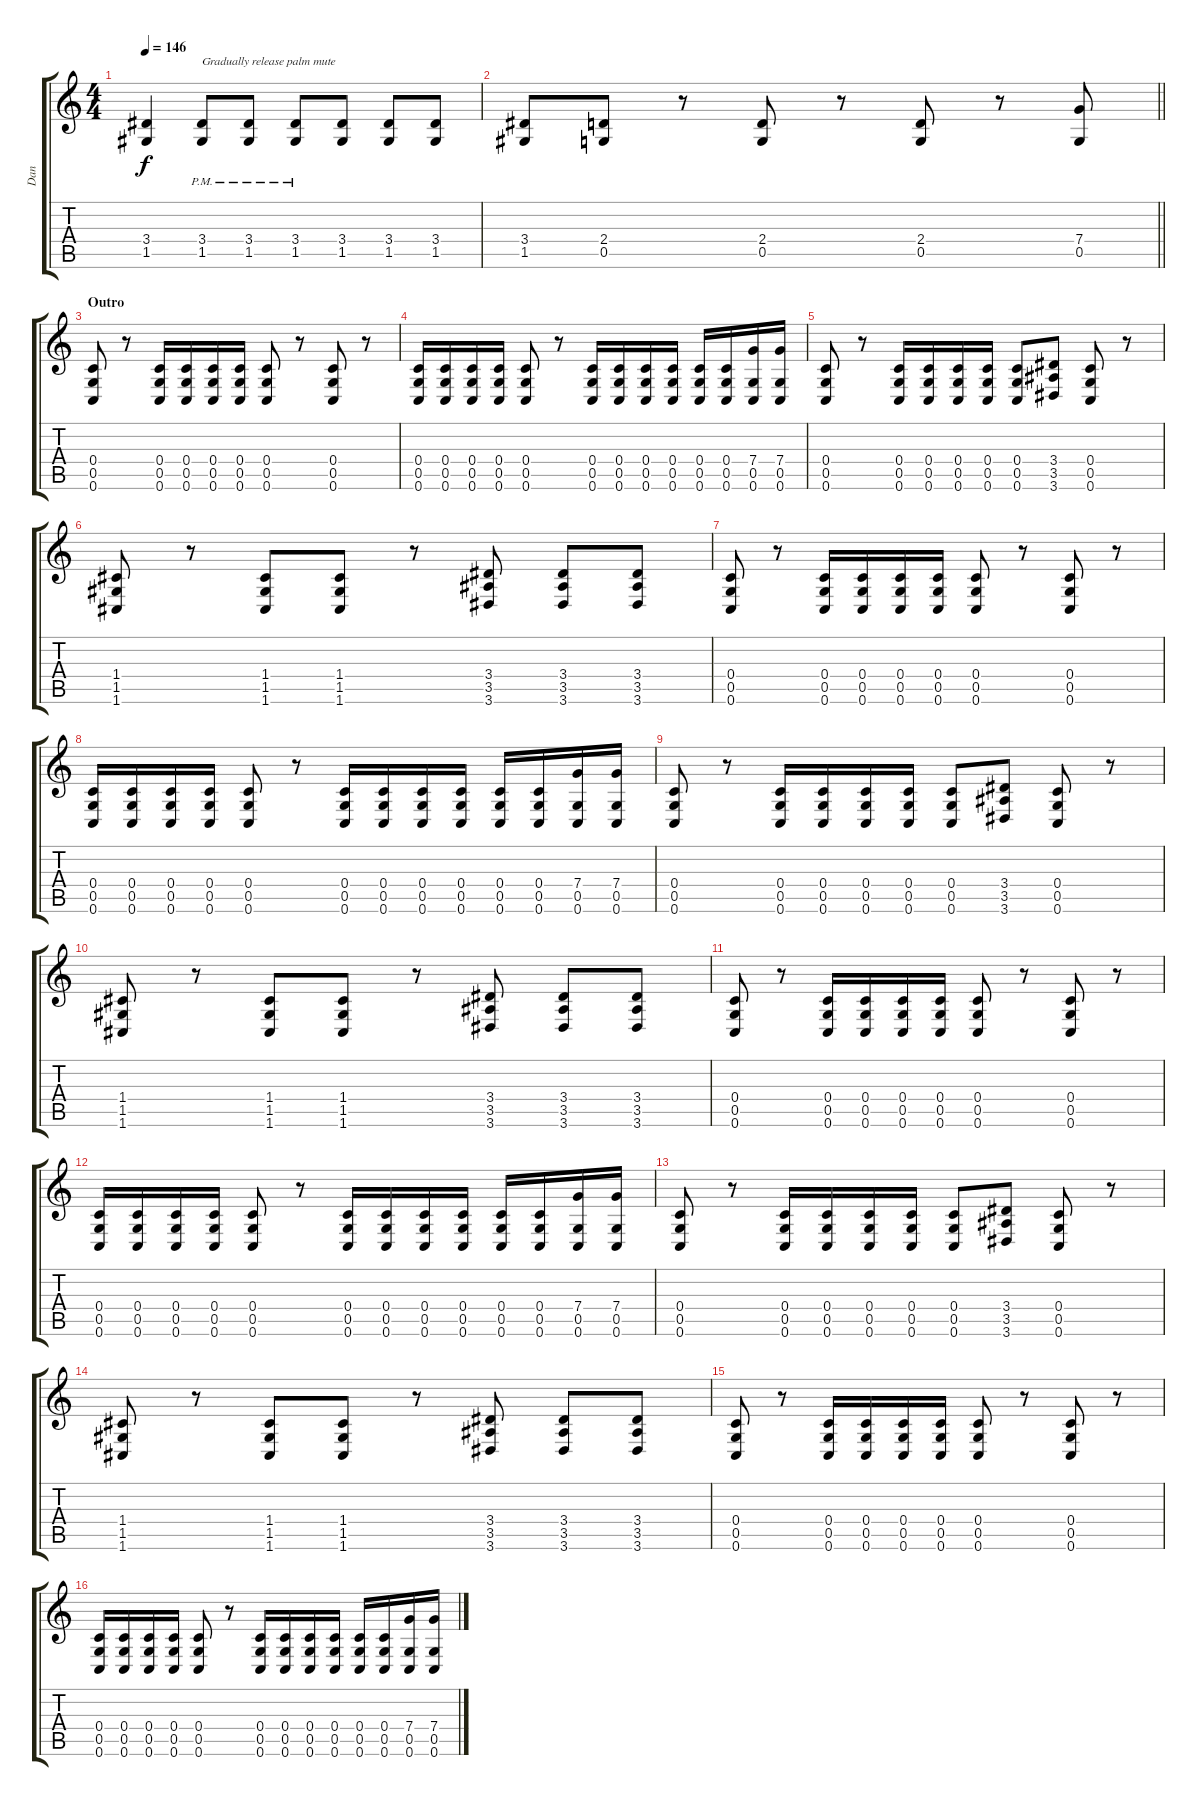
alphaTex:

\track ("Dan" "Dan") {instrument distortionguitar}
\staff {score tabs}
\tuning (D4 A3 F3 C3 G2 C2) {hide}
\ts (4 4)
\tempo 146
\clef g2
\ks c
(3.4 1.5).4{dy f} (3.4{pm} 1.5{pm}).8{txt "Gradually release palm mute"} (3.4{pm} 1.5{pm}).8 (3.4{pm} 1.5{pm}).8 (3.4 1.5).8 (3.4 1.5).8 (3.4 1.5).8 |
\barLineRight lightlight
(3.4 1.5).8 (2.4 0.5).8 r.8 (2.4 0.5).8 r.8 (2.4 0.5).8 r.8 (7.4 0.5).8 |
\section ("" "Outro")
(0.4 0.5 0.6).8 r.8 (0.4 0.5 0.6).16 (0.4 0.5 0.6).16 (0.4 0.5 0.6).16 (0.4 0.5 0.6).16 (0.4 0.5 0.6).8 r.8 (0.4 0.5 0.6).8 r.8 |
(0.4 0.5 0.6).16 (0.4 0.5 0.6).16 (0.4 0.5 0.6).16 (0.4 0.5 0.6).16 (0.4 0.5 0.6).8 r.8 (0.4 0.5 0.6).16 (0.4 0.5 0.6).16 (0.4 0.5 0.6).16 (0.4 0.5 0.6).16 (0.4 0.5 0.6).16 (0.4 0.5 0.6).16 (7.4 0.5 0.6).16 (7.4 0.5 0.6).16 |
(0.4 0.5 0.6).8 r.8 (0.4 0.5 0.6).16 (0.4 0.5 0.6).16 (0.4 0.5 0.6).16 (0.4 0.5 0.6).16 (0.4 0.5 0.6).8 (3.4 3.5 3.6).8 (0.4 0.5 0.6).8 r.8 |
(1.4 1.5 1.6).8 r.8 (1.4 1.5 1.6).8 (1.4 1.5 1.6).8 r.8 (3.4 3.5 3.6).8 (3.4 3.5 3.6).8 (3.4 3.5 3.6).8 |
(0.4 0.5 0.6).8 r.8 (0.4 0.5 0.6).16 (0.4 0.5 0.6).16 (0.4 0.5 0.6).16 (0.4 0.5 0.6).16 (0.4 0.5 0.6).8 r.8 (0.4 0.5 0.6).8 r.8 |
(0.4 0.5 0.6).16 (0.4 0.5 0.6).16 (0.4 0.5 0.6).16 (0.4 0.5 0.6).16 (0.4 0.5 0.6).8 r.8 (0.4 0.5 0.6).16 (0.4 0.5 0.6).16 (0.4 0.5 0.6).16 (0.4 0.5 0.6).16 (0.4 0.5 0.6).16 (0.4 0.5 0.6).16 (7.4 0.5 0.6).16 (7.4 0.5 0.6).16 |
(0.4 0.5 0.6).8 r.8 (0.4 0.5 0.6).16 (0.4 0.5 0.6).16 (0.4 0.5 0.6).16 (0.4 0.5 0.6).16 (0.4 0.5 0.6).8 (3.4 3.5 3.6).8 (0.4 0.5 0.6).8 r.8 |
(1.4 1.5 1.6).8 r.8 (1.4 1.5 1.6).8 (1.4 1.5 1.6).8 r.8 (3.4 3.5 3.6).8 (3.4 3.5 3.6).8 (3.4 3.5 3.6).8 |
(0.4 0.5 0.6).8 r.8 (0.4 0.5 0.6).16 (0.4 0.5 0.6).16 (0.4 0.5 0.6).16 (0.4 0.5 0.6).16 (0.4 0.5 0.6).8 r.8 (0.4 0.5 0.6).8 r.8 |
(0.4 0.5 0.6).16 (0.4 0.5 0.6).16 (0.4 0.5 0.6).16 (0.4 0.5 0.6).16 (0.4 0.5 0.6).8 r.8 (0.4 0.5 0.6).16 (0.4 0.5 0.6).16 (0.4 0.5 0.6).16 (0.4 0.5 0.6).16 (0.4 0.5 0.6).16 (0.4 0.5 0.6).16 (7.4 0.5 0.6).16 (7.4 0.5 0.6).16 |
(0.4 0.5 0.6).8 r.8 (0.4 0.5 0.6).16 (0.4 0.5 0.6).16 (0.4 0.5 0.6).16 (0.4 0.5 0.6).16 (0.4 0.5 0.6).8 (3.4 3.5 3.6).8 (0.4 0.5 0.6).8 r.8 |
(1.4 1.5 1.6).8 r.8 (1.4 1.5 1.6).8 (1.4 1.5 1.6).8 r.8 (3.4 3.5 3.6).8 (3.4 3.5 3.6).8 (3.4 3.5 3.6).8 |
(0.4 0.5 0.6).8 r.8 (0.4 0.5 0.6).16 (0.4 0.5 0.6).16 (0.4 0.5 0.6).16 (0.4 0.5 0.6).16 (0.4 0.5 0.6).8 r.8 (0.4 0.5 0.6).8 r.8 |
(0.4 0.5 0.6).16 (0.4 0.5 0.6).16 (0.4 0.5 0.6).16 (0.4 0.5 0.6).16 (0.4 0.5 0.6).8 r.8 (0.4 0.5 0.6).16 (0.4 0.5 0.6).16 (0.4 0.5 0.6).16 (0.4 0.5 0.6).16 (0.4 0.5 0.6).16 (0.4 0.5 0.6).16 (7.4 0.5 0.6).16 (7.4 0.5 0.6).16
